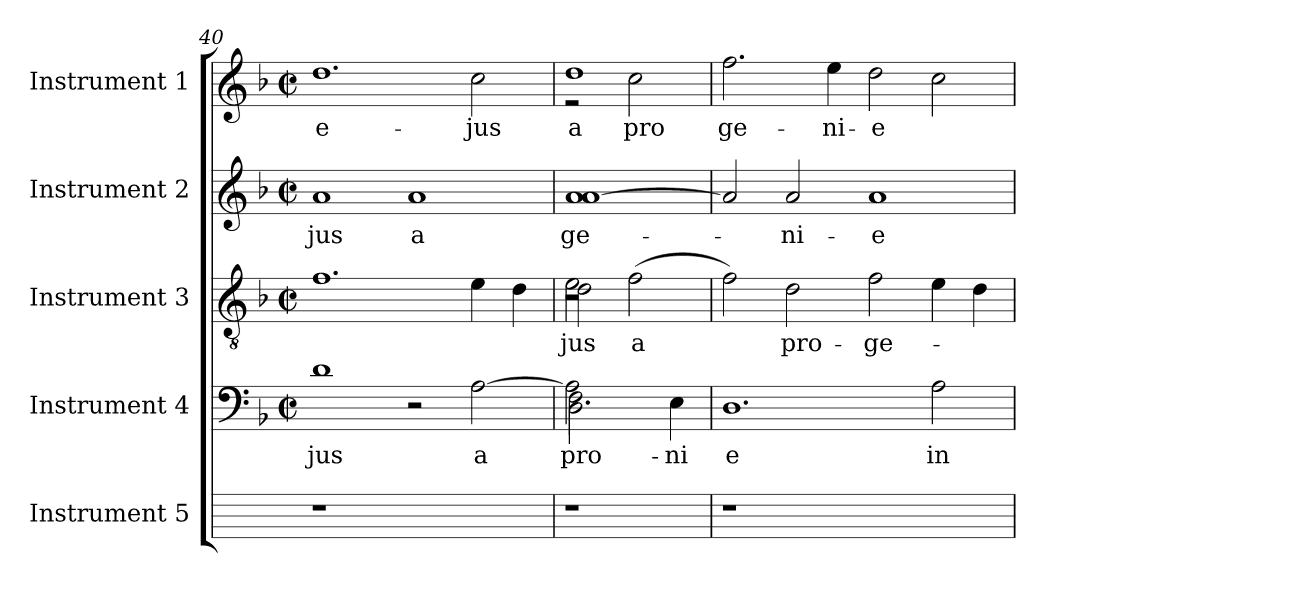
**kern	**kern	**text	**kern	**text	**kern	**text	**kern	**text
*part5	*part4	*part4	*part3	*part3	*part2	*part2	*part1	*part1
*staff5	*staff4	*staff4	*staff3	*staff3	*staff2	*staff2	*staff1	*staff1
*I"Instrument 5	*I"Instrument 4	*	*I"Instrument 3	*	*I"Instrument 2	*	*I"Instrument 1	*
*	*clefF4	*	*clefGv2	*	*clefG2	*	*clefG2	*
*ITrd-3c-5	*	*	*	*	*	*	*ITrd-3c-5	*
*	*k[b-]	*	*k[b-]	*	*k[b-]	*	*k[b-e-]	*
*	*F:	*	*F:	*	*F:	*	*B-:	*
*	*M2/2	*	*M2/2	*	*M2/2	*	*M2/2	*
*	*met(c|)	*	*met(c|)	*	*met(c|)	*	*met(c|)	*
=40	=40	=40	=40	=40	=40	=40	=40	=40
!	!	!LO:LY:b:cj	!	!	!	!LO:LY:b:cj	!	!LO:LY:b:rj
1r	1d	-jus	1.f	.	1a	-jus	1.gg	e-
!	!	!	!	!	!	!LO:LY:b:rj	!	!
1ryy	2r	.	.	.	1a	a	.	.
!	!	!LO:LY:b:cj	!	!	!	!	!	!LO:LY:b:cj
.	[>2A\	a	4e\	.	.	.	2ff\	-jus
.	.	.	4d\	.	.	.	.	.
=41	=41	=41	=41	=41	=41	=41	=41	=41
*	*^	*	*	*	*	*	*	*
!	!	!	!LO:LY:b:rj	!	!	!	!	!	!
*	*	*^	*	*	*	*	*	*	*
!	!	!	!	!LO:LY:b:cj	!	!LO:LY:b:cj	!	!LO:LY:b:cj	!	!LO:LY:b:rj
*	*	*	*	*	*^	*	*	*	*^	*
*	*	*	*	*	*	*^	*	*	*	*	*	*
1r	2A\]	2.F\	2D\	pro-	2r	2e\	2d\	-jus	1a [<1a	-ge-	1gg	2r	a
!	!	!	!	!	!	!	!	!LO:LY:b:cj	!	!	!	!	!LO:LY:b:cj
.	2ryy	.	2ryy	.	2ryy	(>2f\	2ryy	a	.	.	.	2ff\	pro-
!	!	!	!	!LO:LY:b:cj	!	!	!	!	!	!	!	!	!
.	.	4E\	.	-ni-	.	.	.	.	.	.	.	.	.
*	*	*v	*v	*	*	*	*	*	*	*	*v	*v	*
*	*	*	*	*v	*v	*v	*	*	*	*	*
=42	=42	=42	=42	=42	=42	=42	=42	=42	=42
!	!	!	!LO:LY:b:rj	!	!	!	!	!	!LO:LY:b:cj
*	*v	*v	*	*	*	*	*	*	*
1r	1.D	-e	2f\)	.	2a/]	.	2.bb-\	-ge-
!	!	!	!	!LO:LY:b:cj	!	!LO:LY:b:cj	!	!
.	.	.	2d\	pro-	2a/	-ni-	.	.
!	!	!	!	!	!	!	!	!LO:LY:b:cj
.	.	.	.	.	.	.	4aa\	-ni-
!	!	!	!	!LO:LY:b:cj	!	!LO:LY:b:rj	!	!LO:LY:b:rj
1ryy	.	.	2f\	-ge-	[>1a	-e	2gg\	-e
!	!	!LO:LY:b:cj	!	!	!	!	!	!
.	[<2A\	in	4e\	.	.	.	2ff\	.
.	.	.	4d\	.	.	.	.	.
=	=	=	=	=	=	=	=	=
*-	*-	*-	*-	*-	*-	*-	*-	*-
